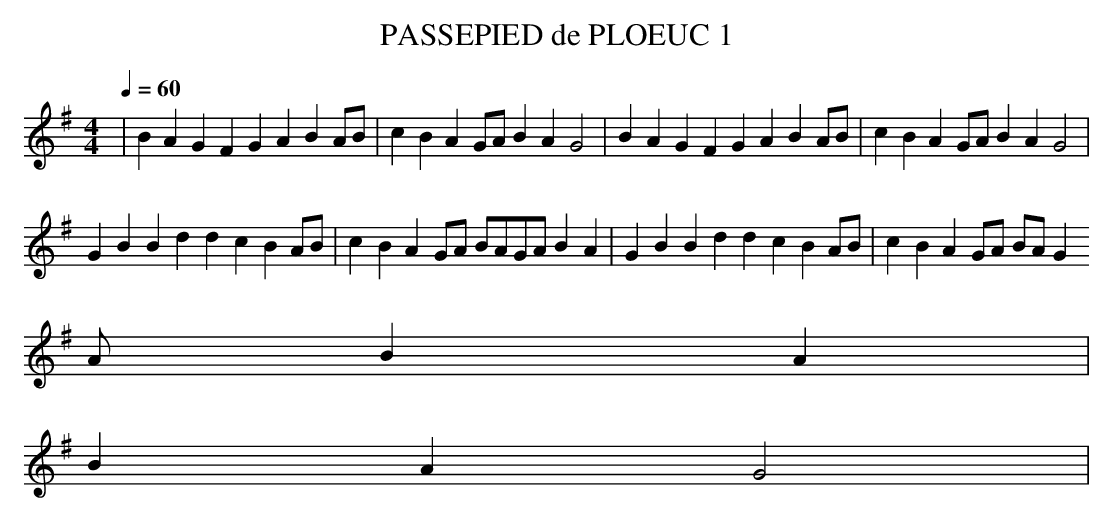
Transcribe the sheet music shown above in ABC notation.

X:1
T:PASSEPIED de PLOEUC 1
M:4/4
L:1/4
Q:1/4=60
K:G
|BAGF GABA/2B/2|cBAG/2A/2 BAG2|BAGF GABA/2B/2|cBAG/2A/2 BAG2|
GBBd dcBA/2B/2|cBAG/2A/2 B/2A/2G/2A/2BA|GBBd dcBA/2B/2|cBAG/2A/2 B/2A/2G
/2A/2BA|
BAG2|
